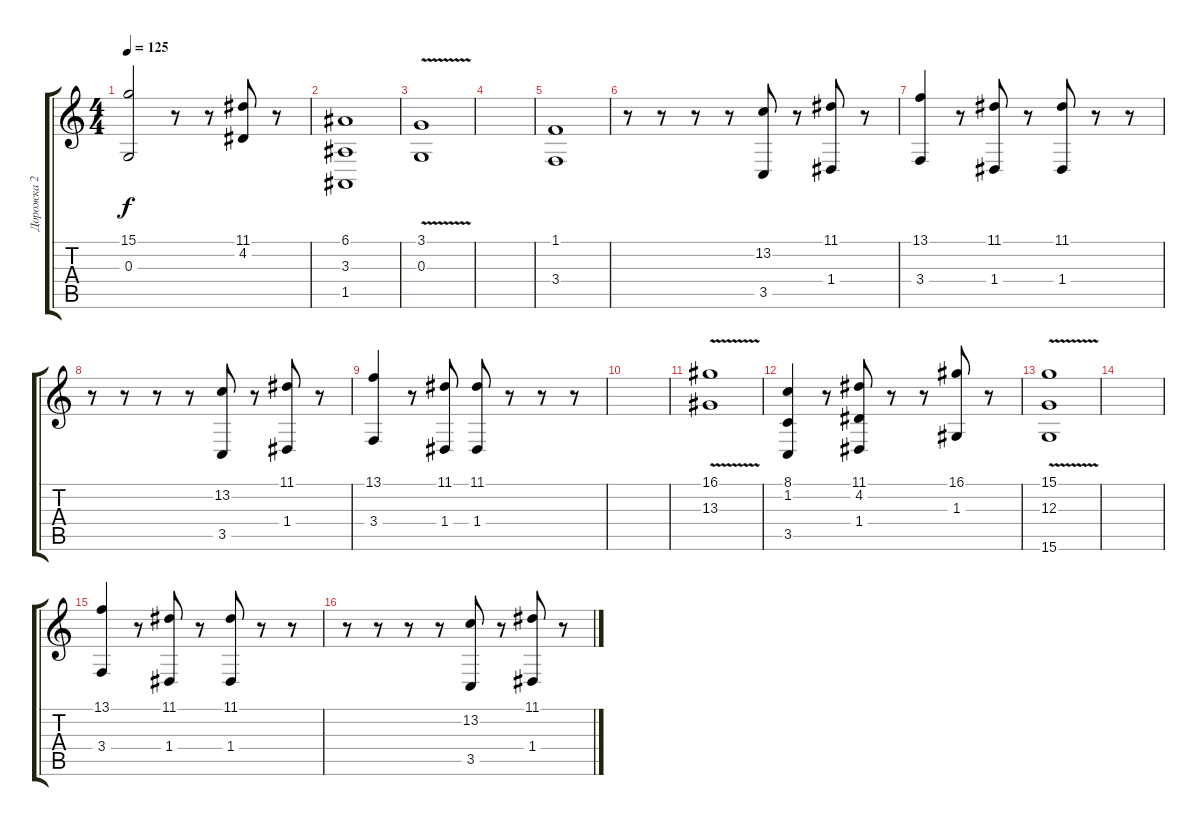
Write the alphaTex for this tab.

\track ("Дорожка 2" "Дорожка 2") {instrument drawbarorgan}
\staff {score tabs}
\tuning (E4 B3 G3 D3 A2 E2) {hide}
\ts (4 4)
\tempo 125
\clef g2
\ks c
(15.1 0.3).2{dy f} r.8 r.8 (11.1 4.2).8 r.8 |
(6.1 3.3 1.5).1 |
(3.1 0.3{v}).1 |
|
(1.1 3.4).1 |
r.8 r.8 r.8 r.8 (13.2 3.5).8 r.8 (11.1 1.4).8 r.8 |
(13.1 3.4).4 r.8 (11.1 1.4).8 r.8 (11.1 1.4).8 r.8 r.8 |
r.8 r.8 r.8 r.8 (13.2 3.5).8 r.8 (11.1 1.4).8 r.8 |
(13.1 3.4).4 r.8 (11.1 1.4).8 (11.1 1.4).8 r.8 r.8 r.8 |
|
(16.1 13.3{v}).1 |
(8.1 1.2 3.5).4 r.8 (11.1 4.2 1.4).8 r.8 r.8 (16.1 1.3).8 r.8 |
(15.1 12.3 15.6{v}).1 |
|
(13.1 3.4).4 r.8 (11.1 1.4).8 r.8 (11.1 1.4).8 r.8 r.8 |
r.8 r.8 r.8 r.8 (13.2 3.5).8 r.8 (11.1 1.4).8 r.8
